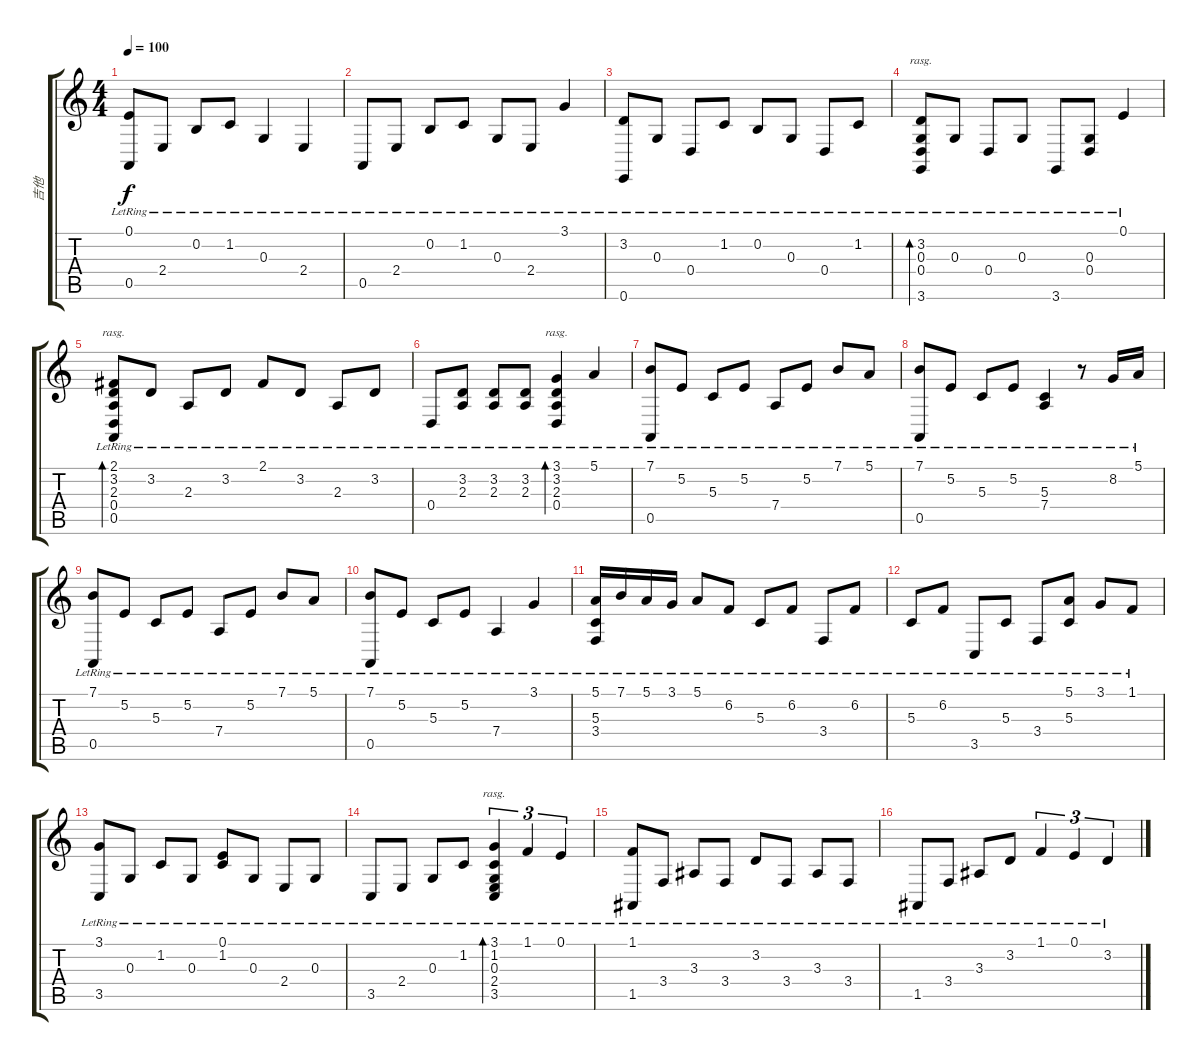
\track ("吉他" "吉他") {instrument acousticgrandpiano}
\staff {score tabs}
\tuning (E4 B3 G3 D3 A2 E2) {hide}
\ts (4 4)
\tempo 100
\clef g2
\ks c
(0.1{lr} 0.5).8{dy f} 2.4{lr}.8 0.2{lr}.8 1.2{lr}.8 0.3{lr}.4 2.4{lr}.4 |
0.5{lr}.8 2.4{lr}.8 0.2{lr}.8 1.2{lr}.8 0.3{lr}.8 2.4{lr}.8 3.1{lr}.4 |
(3.2{lr} 0.6).8 0.3{lr}.8 0.4{lr}.8 1.2{lr}.8 0.2{lr}.8 0.3{lr}.8 0.4{lr}.8 1.2{lr}.8 |
(3.2{lr} 0.3 0.4 3.6).8{bd 480 rasg ii} 0.3{lr}.8 0.4{lr}.8 0.3{lr}.8 3.6{lr}.8 (0.3 0.4{lr}).8 0.1{lr}.4 |
(2.1{lr} 3.2 2.3 0.4 0.5).8{bd 480 rasg ii} 3.2{lr}.8 2.3{lr}.8 3.2{lr}.8 2.1{lr}.8 3.2{lr}.8 2.3{lr}.8 3.2{lr}.8 |
0.4{lr}.8 (3.2 2.3{lr}).8 (3.2 2.3{lr}).8 (3.2 2.3{lr}).8 (3.1 3.2 2.3{lr} 0.4).4{bd 480 rasg ii} 5.1{lr}.4 |
(7.1{lr} 0.5).8 5.2{lr}.8 5.3{lr}.8 5.2{lr}.8 7.4{lr}.8 5.2{lr}.8 7.1{lr}.8 5.1{lr}.8 |
(7.1{lr} 0.5).8 5.2{lr}.8 5.3{lr}.8 5.2{lr}.8 (5.3{lr} 7.4).4 r.8 8.2{lr}.16 5.1{lr}.16 |
(7.1{lr} 0.5).8 5.2{lr}.8 5.3{lr}.8 5.2{lr}.8 7.4{lr}.8 5.2{lr}.8 7.1{lr}.8 5.1{lr}.8 |
(7.1{lr} 0.5).8 5.2{lr}.8 5.3{lr}.8 5.2{lr}.8 7.4{lr}.4 3.1{lr}.4 |
(5.1{lr} 5.3 3.4).16 7.1{lr}.16 5.1{lr}.16 3.1{lr}.16 5.1{lr}.8 6.2{lr}.8 5.3{lr}.8 6.2{lr}.8 3.4{lr}.8 6.2{lr}.8 |
5.3{lr}.8 6.2{lr}.8 3.5{lr}.8 5.3{lr}.8 3.4{lr}.8 (5.1 5.3{lr}).8 3.1{lr}.8 1.1{lr}.8 |
(3.1{lr} 3.5).8 0.3{lr}.8 1.2{lr}.8 0.3{lr}.8 (0.1 1.2{lr}).8 0.3{lr}.8 2.4{lr}.8 0.3{lr}.8 |
3.5{lr}.8 2.4{lr}.8 0.3{lr}.8 1.2{lr}.8 (3.1{lr} 1.2 0.3 2.4 3.5).4{tu (3 2) bd 480 rasg ii} 1.1{lr}.4{tu (3 2)} 0.1{lr}.4{tu (3 2)} |
(1.1{lr} 1.5).8 3.4{lr}.8 3.3{lr}.8 3.4{lr}.8 3.2{lr}.8 3.4{lr}.8 3.3{lr}.8 3.4{lr}.8 |
1.5{lr}.8 3.4{lr}.8 3.3{lr}.8 3.2{lr}.8 1.1{lr}.4{tu (3 2)} 0.1{lr}.4{tu (3 2)} 3.2{lr}.4{tu (3 2)}
